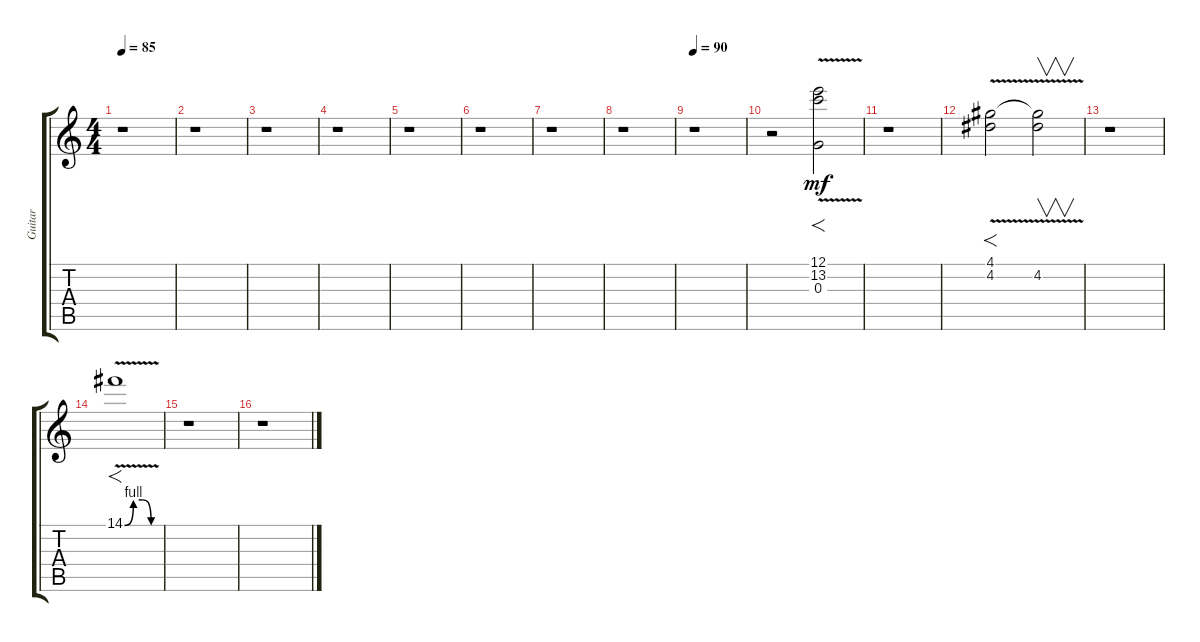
\track ("Guitar" "Guitar") {instrument acousticguitarsteel}
\staff {score tabs}
\tuning (E4 B3 G3 D3 A2 E2) {hide}
\ts (4 4)
\tempo 85
\clef g2
\ks c
r.1{dy f} |
r.1 |
r.1 |
r.1 |
r.1 |
r.1 |
r.1 |
r.1 |
\tempo 90
r.1 |
r.2{volume 15 balance 11 instrument overdrivenguitar} (12.1{v} 13.2{v} 0.3{v}).2{f dy mf} |
r.1 |
(4.1{v} 4.2).2{f} (4.1{t} 4.2).2{v} |
r.1 |
14.1{be (custom 0 0 15 4 30 4 45 0 60 0) v}.1{f} |
r.1 |
r.1
